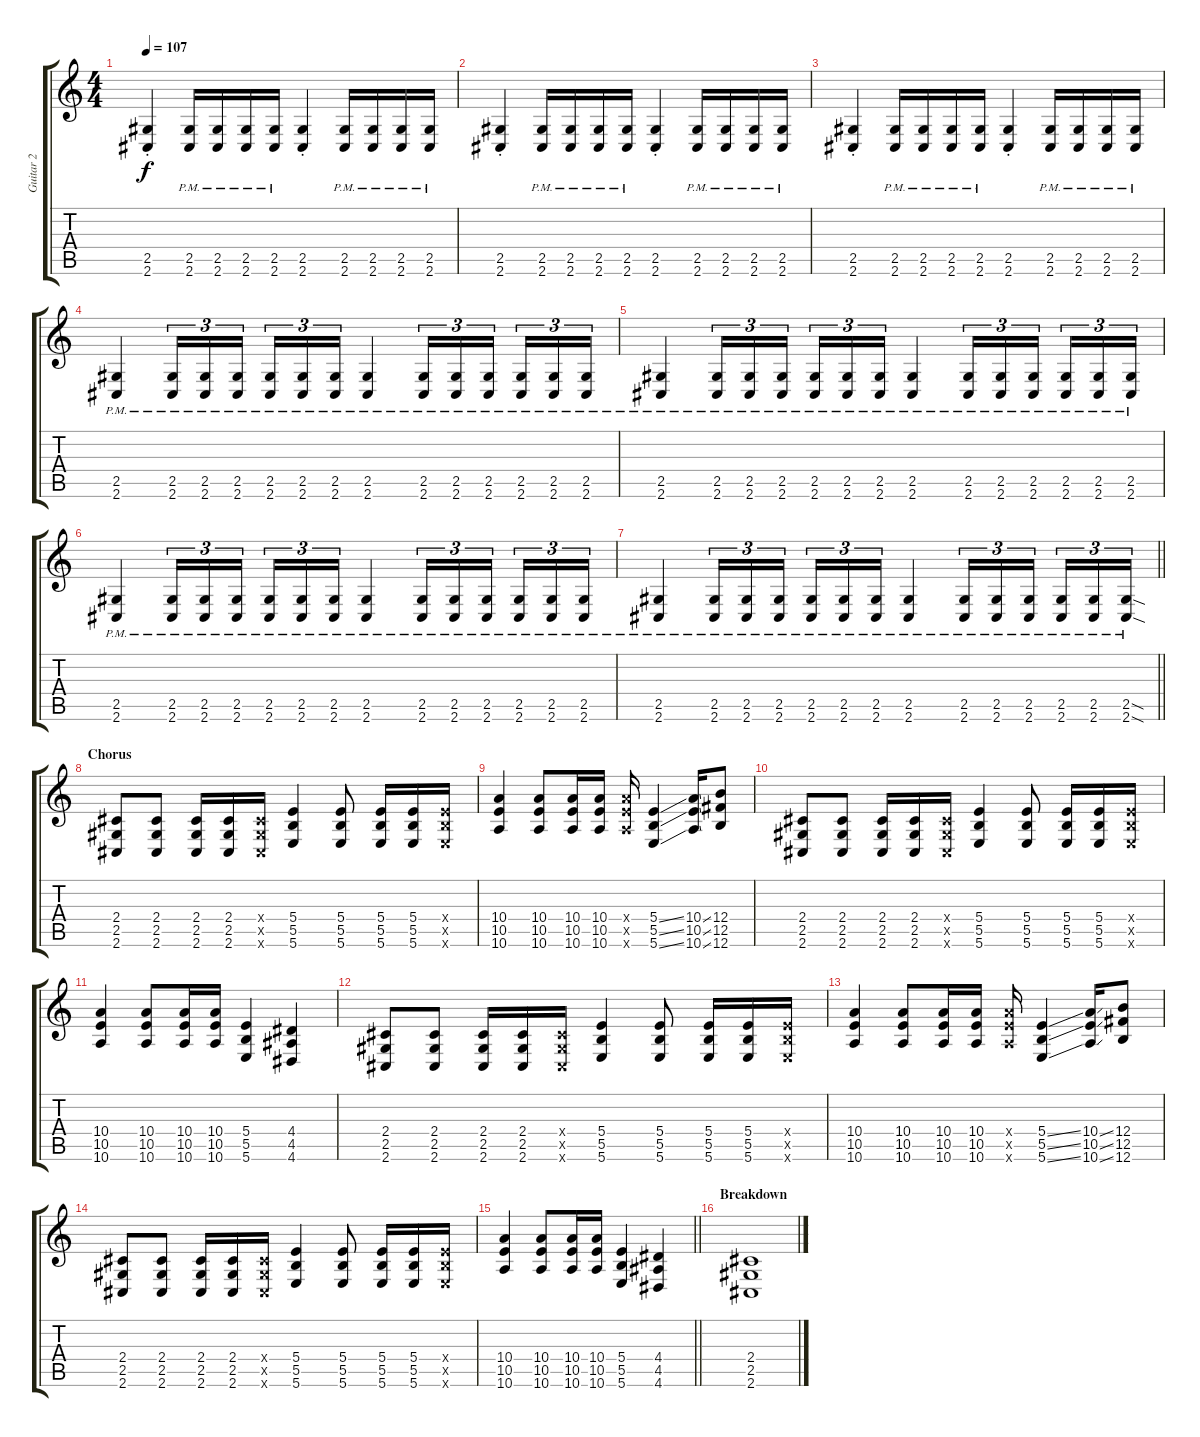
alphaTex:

\track ("Guitar 2" "Guitar 2") {instrument distortionguitar}
\staff {score tabs}
\tuning (Db4 Ab3 E3 B2 Gb2 B1) {hide}
\ts (4 4)
\tempo 107
\clef g2
\ks c
(2.5{st} 2.6{st}).4{dy f} (2.5{pm} 2.6{pm}).16 (2.5{pm} 2.6{pm}).16 (2.5{pm} 2.6{pm}).16 (2.5{pm} 2.6{pm}).16 (2.5{st} 2.6{st}).4 (2.5{pm} 2.6{pm}).16 (2.5{pm} 2.6{pm}).16 (2.5{pm} 2.6{pm}).16 (2.5{pm} 2.6{pm}).16 |
(2.5{st} 2.6{st}).4 (2.5{pm} 2.6{pm}).16 (2.5{pm} 2.6{pm}).16 (2.5{pm} 2.6{pm}).16 (2.5{pm} 2.6{pm}).16 (2.5{st} 2.6{st}).4 (2.5{pm} 2.6{pm}).16 (2.5{pm} 2.6{pm}).16 (2.5{pm} 2.6{pm}).16 (2.5{pm} 2.6{pm}).16 |
(2.5{st} 2.6{st}).4 (2.5{pm} 2.6{pm}).16 (2.5{pm} 2.6{pm}).16 (2.5{pm} 2.6{pm}).16 (2.5{pm} 2.6{pm}).16 (2.5{st} 2.6{st}).4 (2.5{pm} 2.6{pm}).16 (2.5{pm} 2.6{pm}).16 (2.5{pm} 2.6{pm}).16 (2.5{pm} 2.6{pm}).16 |
(2.5{pm} 2.6{pm}).4 (2.5{pm} 2.6{pm}).16{tu (3 2)} (2.5{pm} 2.6{pm}).16{tu (3 2)} (2.5{pm} 2.6{pm}).16{tu (3 2) beam splitsecondary} (2.5{pm} 2.6{pm}).16{tu (3 2)} (2.5{pm} 2.6{pm}).16{tu (3 2)} (2.5{pm} 2.6{pm}).16{tu (3 2)} (2.5{pm} 2.6{pm}).4 (2.5{pm} 2.6{pm}).16{tu (3 2)} (2.5{pm} 2.6{pm}).16{tu (3 2)} (2.5{pm} 2.6{pm}).16{tu (3 2) beam splitsecondary} (2.5{pm} 2.6{pm}).16{tu (3 2)} (2.5{pm} 2.6{pm}).16{tu (3 2)} (2.5{pm} 2.6{pm}).16{tu (3 2)} |
(2.5{pm} 2.6{pm}).4 (2.5{pm} 2.6{pm}).16{tu (3 2)} (2.5{pm} 2.6{pm}).16{tu (3 2)} (2.5{pm} 2.6{pm}).16{tu (3 2) beam splitsecondary} (2.5{pm} 2.6{pm}).16{tu (3 2)} (2.5{pm} 2.6{pm}).16{tu (3 2)} (2.5{pm} 2.6{pm}).16{tu (3 2)} (2.5{pm} 2.6{pm}).4 (2.5{pm} 2.6{pm}).16{tu (3 2)} (2.5{pm} 2.6{pm}).16{tu (3 2)} (2.5{pm} 2.6{pm}).16{tu (3 2) beam splitsecondary} (2.5{pm} 2.6{pm}).16{tu (3 2)} (2.5{pm} 2.6{pm}).16{tu (3 2)} (2.5{pm} 2.6{pm}).16{tu (3 2)} |
(2.5{pm} 2.6{pm}).4 (2.5{pm} 2.6{pm}).16{tu (3 2)} (2.5{pm} 2.6{pm}).16{tu (3 2)} (2.5{pm} 2.6{pm}).16{tu (3 2) beam splitsecondary} (2.5{pm} 2.6{pm}).16{tu (3 2)} (2.5{pm} 2.6{pm}).16{tu (3 2)} (2.5{pm} 2.6{pm}).16{tu (3 2)} (2.5{pm} 2.6{pm}).4 (2.5{pm} 2.6{pm}).16{tu (3 2)} (2.5{pm} 2.6{pm}).16{tu (3 2)} (2.5{pm} 2.6{pm}).16{tu (3 2) beam splitsecondary} (2.5{pm} 2.6{pm}).16{tu (3 2)} (2.5{pm} 2.6{pm}).16{tu (3 2)} (2.5{pm} 2.6{pm}).16{tu (3 2)} |
\barLineRight lightlight
(2.5{pm} 2.6{pm}).4 (2.5{pm} 2.6{pm}).16{tu (3 2)} (2.5{pm} 2.6{pm}).16{tu (3 2)} (2.5{pm} 2.6{pm}).16{tu (3 2) beam splitsecondary} (2.5{pm} 2.6{pm}).16{tu (3 2)} (2.5{pm} 2.6{pm}).16{tu (3 2)} (2.5{pm} 2.6{pm}).16{tu (3 2)} (2.5{pm} 2.6{pm}).4 (2.5{pm} 2.6{pm}).16{tu (3 2)} (2.5{pm} 2.6{pm}).16{tu (3 2)} (2.5{pm} 2.6{pm}).16{tu (3 2) beam splitsecondary} (2.5{pm} 2.6{pm}).16{tu (3 2)} (2.5{pm} 2.6{pm}).16{tu (3 2)} (2.5{sod pm} 2.6{sod pm}).16{tu (3 2)} |
\section ("" "Chorus")
(2.4 2.5 2.6).8 (2.4 2.5 2.6).8 (2.4 2.5 2.6).16 (2.4 2.5 2.6).16 (2.4{x} 2.5{x} 2.6{x}).16 (5.4 5.5 5.6).4 (5.4 5.5 5.6).8 (5.4 5.5 5.6).16 (5.4 5.5 5.6).16 (5.4{x} 5.5{x} 5.6{x}).16 |
(10.4 10.5 10.6).4 (10.4 10.5 10.6).8 (10.4 10.5 10.6).16 (10.4 10.5 10.6).16 (10.4{x} 10.5{x} 10.6{x}).16 (5.4{ss} 5.5{ss} 5.6{ss}).4 (10.4{ss} 10.5{ss} 10.6{ss}).16 (12.4 12.5 12.6).8 |
(2.4 2.5 2.6).8 (2.4 2.5 2.6).8 (2.4 2.5 2.6).16 (2.4 2.5 2.6).16 (2.4{x} 2.5{x} 2.6{x}).16 (5.4 5.5 5.6).4 (5.4 5.5 5.6).8 (5.4 5.5 5.6).16 (5.4 5.5 5.6).16 (5.4{x} 5.5{x} 5.6{x}).16 |
(10.4 10.5 10.6).4 (10.4 10.5 10.6).8 (10.4 10.5 10.6).16 (10.4 10.5 10.6).16 (5.4 5.5 5.6).4 (4.4 4.5 4.6).4 |
(2.4 2.5 2.6).8 (2.4 2.5 2.6).8 (2.4 2.5 2.6).16 (2.4 2.5 2.6).16 (2.4{x} 2.5{x} 2.6{x}).16 (5.4 5.5 5.6).4 (5.4 5.5 5.6).8 (5.4 5.5 5.6).16 (5.4 5.5 5.6).16 (5.4{x} 5.5{x} 5.6{x}).16 |
(10.4 10.5 10.6).4 (10.4 10.5 10.6).8 (10.4 10.5 10.6).16 (10.4 10.5 10.6).16 (10.4{x} 10.5{x} 10.6{x}).16 (5.4{ss} 5.5{ss} 5.6{ss}).4 (10.4{ss} 10.5{ss} 10.6{ss}).16 (12.4 12.5 12.6).8 |
(2.4 2.5 2.6).8 (2.4 2.5 2.6).8 (2.4 2.5 2.6).16 (2.4 2.5 2.6).16 (2.4{x} 2.5{x} 2.6{x}).16 (5.4 5.5 5.6).4 (5.4 5.5 5.6).8 (5.4 5.5 5.6).16 (5.4 5.5 5.6).16 (5.4{x} 5.5{x} 5.6{x}).16 |
\barLineRight lightlight
(10.4 10.5 10.6).4 (10.4 10.5 10.6).8 (10.4 10.5 10.6).16 (10.4 10.5 10.6).16 (5.4 5.5 5.6).4 (4.4 4.5 4.6).4 |
\section ("" "Breakdown")
(2.4 2.5 2.6).1
